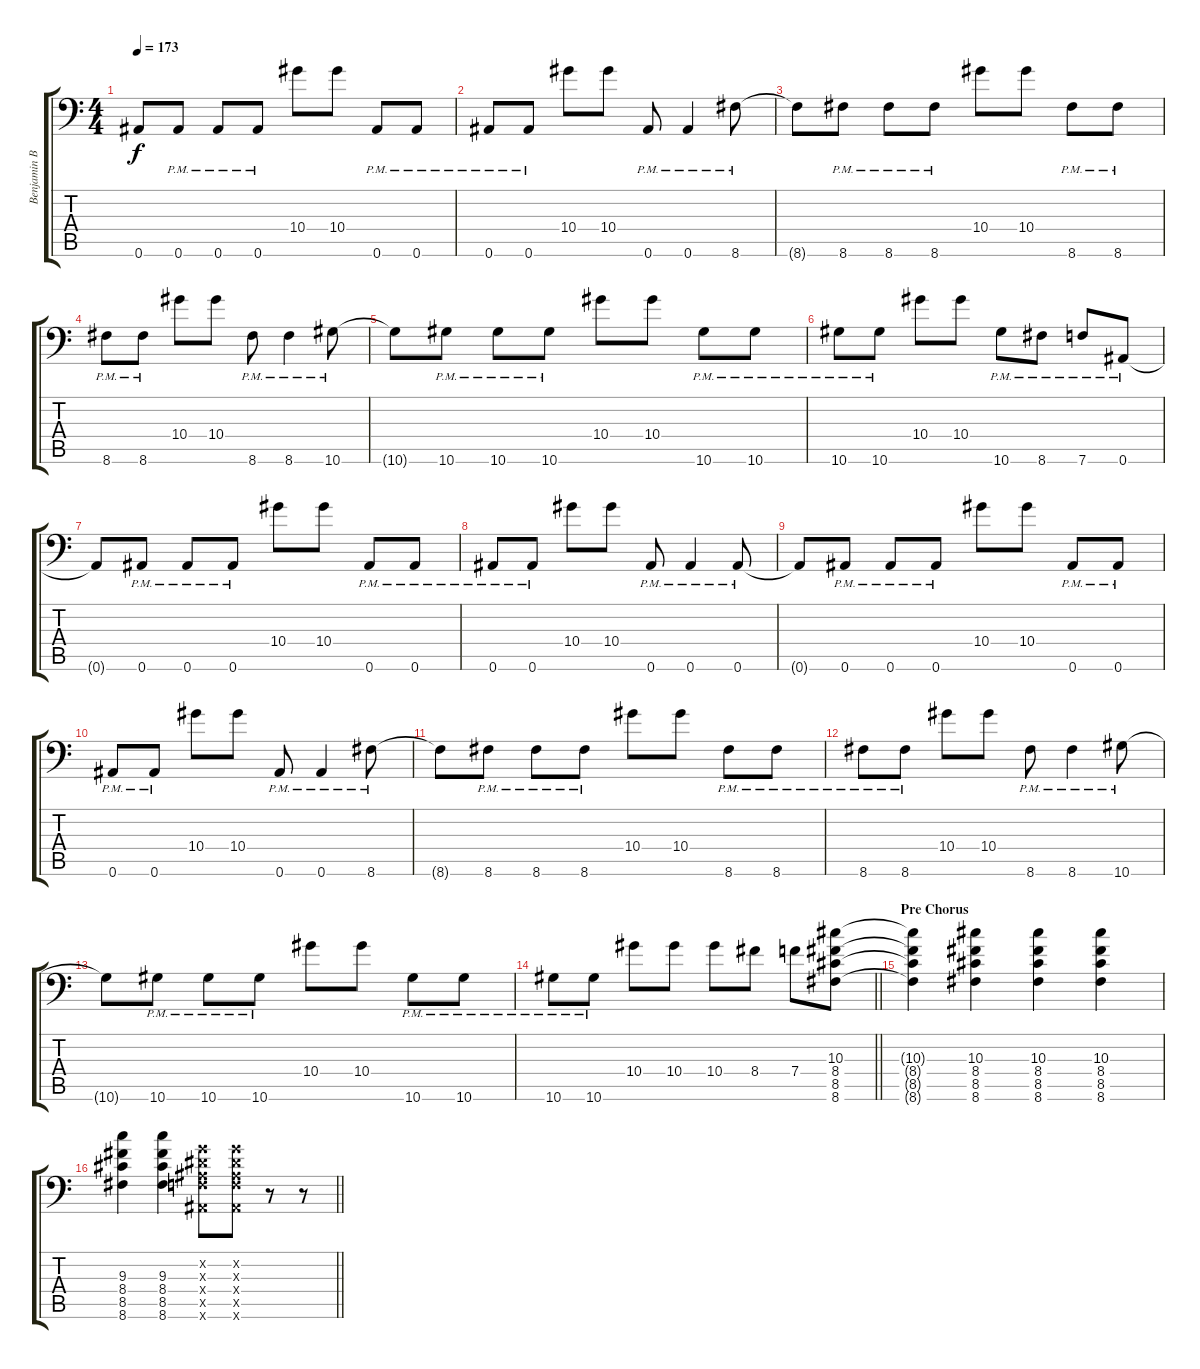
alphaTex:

\track ("Benjamin Burnley" "Benjamin B") {instrument distortionguitar}
\staff {score tabs}
\tuning (C4 G3 Eb3 Bb2 F2 Bb1) {hide}
\ts (4 4)
\tempo 173
\clef f4
\ks c
0.6{t}.8{dy f} 0.6{pm}.8 0.6{pm}.8 0.6{pm}.8 10.4.8 10.4.8 0.6{pm}.8 0.6{pm}.8 |
0.6{pm}.8 0.6{pm}.8 10.4.8 10.4.8 0.6{pm}.8 0.6{pm}.4 8.6{pm}.8 |
8.6{t}.8 8.6{pm}.8 8.6{pm}.8 8.6{pm}.8 10.4.8 10.4.8 8.6{pm}.8 8.6{pm}.8 |
8.6{pm}.8 8.6{pm}.8 10.4.8 10.4.8 8.6{pm}.8 8.6{pm}.4 10.6{pm}.8 |
10.6{t}.8 10.6{pm}.8 10.6{pm}.8 10.6{pm}.8 10.4.8 10.4.8 10.6{pm}.8 10.6{pm}.8 |
10.6{pm}.8 10.6{pm}.8 10.4.8 10.4.8 10.6{pm}.8 8.6{pm}.8 7.6{pm}.8 0.6{pm}.8 |
0.6{t}.8 0.6{pm}.8 0.6{pm}.8 0.6{pm}.8 10.4.8 10.4.8 0.6{pm}.8 0.6{pm}.8 |
0.6{pm}.8 0.6{pm}.8 10.4.8 10.4.8 0.6{pm}.8 0.6{pm}.4 0.6{pm}.8 |
0.6{t}.8 0.6{pm}.8 0.6{pm}.8 0.6{pm}.8 10.4.8 10.4.8 0.6{pm}.8 0.6{pm}.8 |
0.6{pm}.8 0.6{pm}.8 10.4.8 10.4.8 0.6{pm}.8 0.6{pm}.4 8.6{pm}.8 |
8.6{t}.8 8.6{pm}.8 8.6{pm}.8 8.6{pm}.8 10.4.8 10.4.8 8.6{pm}.8 8.6{pm}.8 |
8.6{pm}.8 8.6{pm}.8 10.4.8 10.4.8 8.6{pm}.8 8.6{pm}.4 10.6{pm}.8 |
10.6{t}.8 10.6{pm}.8 10.6{pm}.8 10.6{pm}.8 10.4.8 10.4.8 10.6{pm}.8 10.6{pm}.8 |
\barLineRight lightlight
10.6{pm}.8 10.6{pm}.8 10.4.8 10.4.8 10.4.8 8.4.8 7.4.8 (10.3 8.4 8.5 8.6).8 |
\section ("" "Pre Chorus")
(10.3{t} 8.4{t} 8.5{t} 8.6{t}).4 (10.3 8.4 8.5 8.6).4 (10.3 8.4 8.5 8.6).4 (10.3 8.4 8.5 8.6).4 |
\barLineRight lightlight
(9.3 8.4 8.5 8.6).4 (9.3 8.4 8.5 8.6).4 (0.2{x} 0.3{x} 0.4{x} 0.5{x} 0.6{x}).8 (0.2{x} 0.3{x} 0.4{x} 0.5{x} 0.6{x}).8 r.8 r.8
